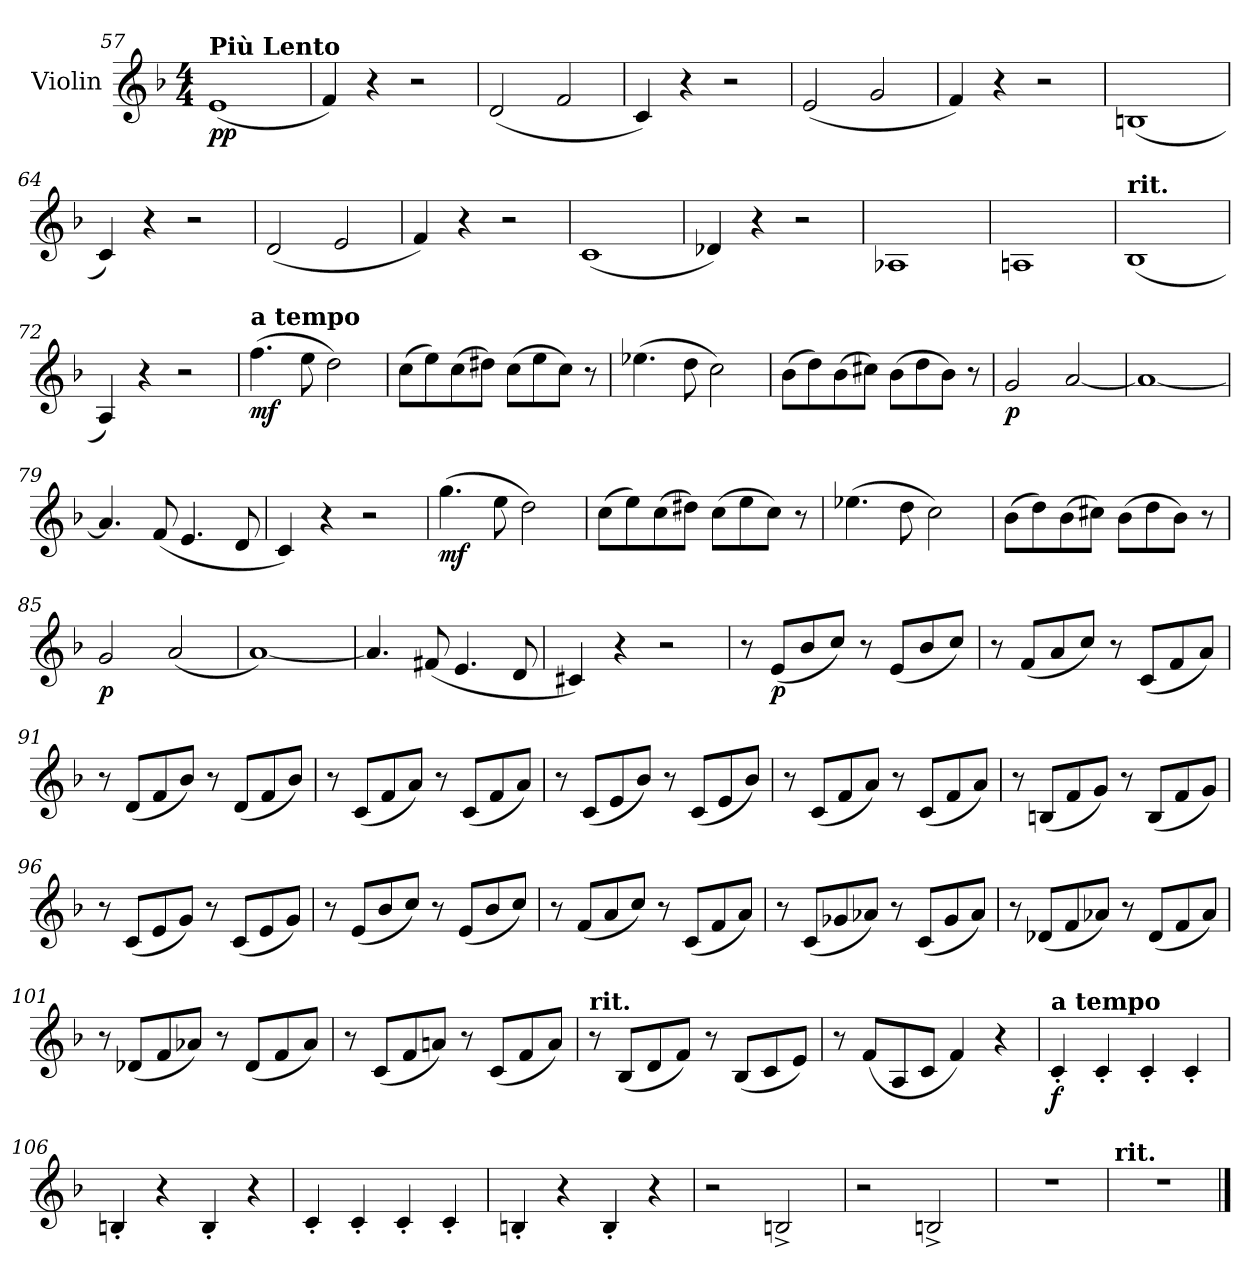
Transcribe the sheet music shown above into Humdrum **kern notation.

**kern	**dynam
*part1	*part1
*staff1	*staff1
*I"Violin	*
*I'Vln	*
!!LO:PB:g=z
*clefG2	*
*k[b-]	*
*M4/4	*
=57	=57
!LO:TX:a:B:t=Più Lento	!
!	!LO:DY:b
(1e	pp
=58	=58
4f/)	.
4r	.
2r	.
=59	=59
(2d/	.
2f/	.
=60	=60
4c/)	.
4r	.
2r	.
=61	=61
(2e/	.
2g/	.
=62	=62
4f/)	.
4r	.
2r	.
=63	=63
(1Bn	.
=64	=64
4c/)	.
4r	.
2r	.
!!LO:LB:g=z
=65	=65
(2d/	.
2e/	.
=66	=66
4f/)	.
4r	.
2r	.
=67	=67
(1c	.
=68	=68
4d-X/)	.
4r	.
2r	.
=69	=69
1A-X	.
=70	=70
1An	.
=71	=71
!LO:TX:a:B:t=rit.	!
(1B-	.
=72	=72
4A/)	.
4r	.
2r	.
!!LO:LB:g=z
=73	=73
!LO:TX:a:B:t=a tempo	!
!	!LO:DY:b
(4.ff\	mf
8ee\	.
2dd\)	.
=74	=74
(8cc\L	.
8ee\)	.
(8cc\	.
8dd#X\J)	.
(8cc\L	.
8ee\	.
8cc\J)	.
8r	.
=75	=75
(4.ee-X\	.
8dd\	.
2cc\)	.
=76	=76
(8b-\L	.
8dd\)	.
(8b-\	.
8cc#X\J)	.
(8b-\L	.
8dd\	.
8b-\J)	.
8r	.
=77	=77
!	!LO:DY:b
2g/	p
[2a/	.
=78	=78
1a_	.
!!LO:LB:g=z
=79	=79
4.a/]	.
(8f/	.
4.e/	.
8d/	.
=80	=80
4c/)	.
4r	.
2r	.
=81	=81
!	!LO:DY:b
(4.gg\	mf
8ee\	.
2dd\)	.
=82	=82
(8cc\L	.
8ee\)	.
(8cc\	.
8dd#X\J)	.
(8cc\L	.
8ee\	.
8cc\J)	.
8r	.
=83	=83
(4.ee-X\	.
8dd\	.
2cc\)	.
=84	=84
(8b-\L	.
8dd\)	.
(8b-\	.
8cc#X\J)	.
(8b-\L	.
8dd\	.
8b-\J)	.
8r	.
!!LO:LB:g=z
=85	=85
!	!LO:DY:b
2g/	p
(2a/	.
=86	=86
[1a)	.
=87	=87
4.a/]	.
(8f#X/	.
4.e/	.
8d/	.
=88	=88
4c#X/)	.
4r	.
2r	.
=89	=89
8r	.
!	!LO:DY:b
(8e/L	p
8b-/	.
8cc/J)	.
8r	.
(8e/L	.
8b-/	.
8cc/J)	.
=90	=90
8r	.
(8f/L	.
8a/	.
8cc/J)	.
8r	.
(8c/L	.
8f/	.
8a/J)	.
!!LO:LB:g=z
=91	=91
8r	.
(8d/L	.
8f/	.
8b-/J)	.
8r	.
(8d/L	.
8f/	.
8b-/J)	.
=92	=92
8r	.
(8c/L	.
8f/	.
8a/J)	.
8r	.
(8c/L	.
8f/	.
8a/J)	.
=93	=93
8r	.
(8c/L	.
8e/	.
8b-/J)	.
8r	.
(8c/L	.
8e/	.
8b-/J)	.
=94	=94
8r	.
(8c/L	.
8f/	.
8a/J)	.
8r	.
(8c/L	.
8f/	.
8a/J)	.
=95	=95
8r	.
(8Bn/L	.
8f/	.
8g/J)	.
8r	.
(8B/L	.
8f/	.
8g/J)	.
!!LO:LB:g=z
=96	=96
8r	.
(8c/L	.
8e/	.
8g/J)	.
8r	.
(8c/L	.
8e/	.
8g/J)	.
=97	=97
8r	.
(8e/L	.
8b-/	.
8cc/J)	.
8r	.
(8e/L	.
8b-/	.
8cc/J)	.
=98	=98
8r	.
(8f/L	.
8a/	.
8cc/J)	.
8r	.
(8c/L	.
8f/	.
8a/J)	.
=99	=99
8r	.
(8c/L	.
8g-X/	.
8a-X/J)	.
8r	.
(8c/L	.
8g-/	.
8a-/J)	.
!!LO:LB:g=z
=100	=100
8r	.
(8d-X/L	.
8f/	.
8a-X/J)	.
8r	.
(8d-/L	.
8f/	.
8a-/J)	.
=101	=101
8r	.
(8d-X/L	.
8f/	.
8a-X/J)	.
8r	.
(8d-/L	.
8f/	.
8a-/J)	.
=102	=102
8r	.
(8c/L	.
8f/	.
8an/J)	.
8r	.
(8c/L	.
8f/	.
8a/J)	.
=103	=103
!LO:TX:a:B:t=rit.	!
8r	.
(8B-/L	.
8d/	.
8f/J)	.
8r	.
(8B-/L	.
8c/	.
8e/J)	.
=104	=104
8r	.
(8f/L	.
8A/	.
8c/J	.
4f/)	.
4r	.
!!LO:LB:g=z
=105	=105
!LO:TX:a:B:t=a tempo	!
!	!LO:DY:b
4c'/	f
4c'/	.
4c'/	.
4c'/	.
=106	=106
4Bn'/	.
4r	.
4B'/	.
4r	.
=107	=107
4c'/	.
4c'/	.
4c'/	.
4c'/	.
=108	=108
4Bn'/	.
4r	.
4B'/	.
4r	.
=109	=109
2r	.
2Bn^/	.
=110	=110
2r	.
2Bn^/	.
=111	=111
1r	.
!!LO:PB:g=z
=112	=112
!LO:TX:a:B:t=rit.	!
1r	.
==	==
*-	*-
